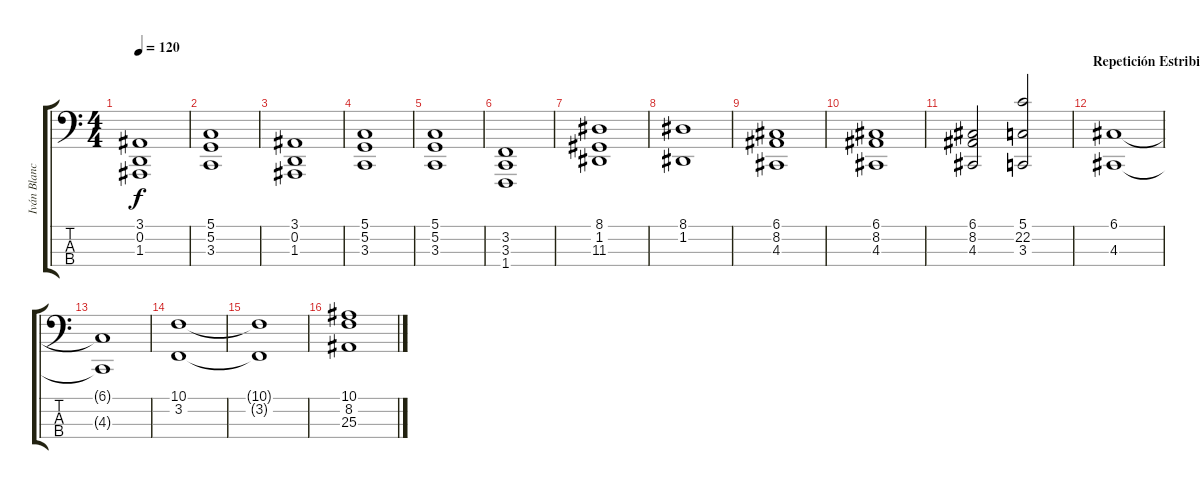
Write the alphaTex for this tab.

\track ("Iván Blanco (Piano \"mano izquierda\")" "Iván Blanc") {instrument acousticgrandpiano}
\staff {score tabs}
\tuning (G2 D2 A1 E1) {hide}
\ts (4 4)
\tempo 120
\clef f4
\ks c
(3.1 0.2 1.3).1{dy f} |
(5.1 5.2 3.3).1 |
(3.1 0.2 1.3).1 |
(5.1 5.2 3.3).1 |
(5.1 5.2 3.3).1 |
(3.2 3.3 1.4).1 |
(8.1 1.2 11.3).1 |
(8.1 1.2).1 |
(6.1 8.2 4.3).1 |
(6.1 8.2 4.3).1 |
(6.1 8.2 4.3).2 (5.1 22.2 3.3).2 |
\section ("" "Repetición Estribillo")
(6.1 4.3).1 |
(6.1{t} 4.3{t}).1 |
(10.1 3.2).1 |
(10.1{t} 3.2{t}).1 |
(10.1 8.2 25.3).1
